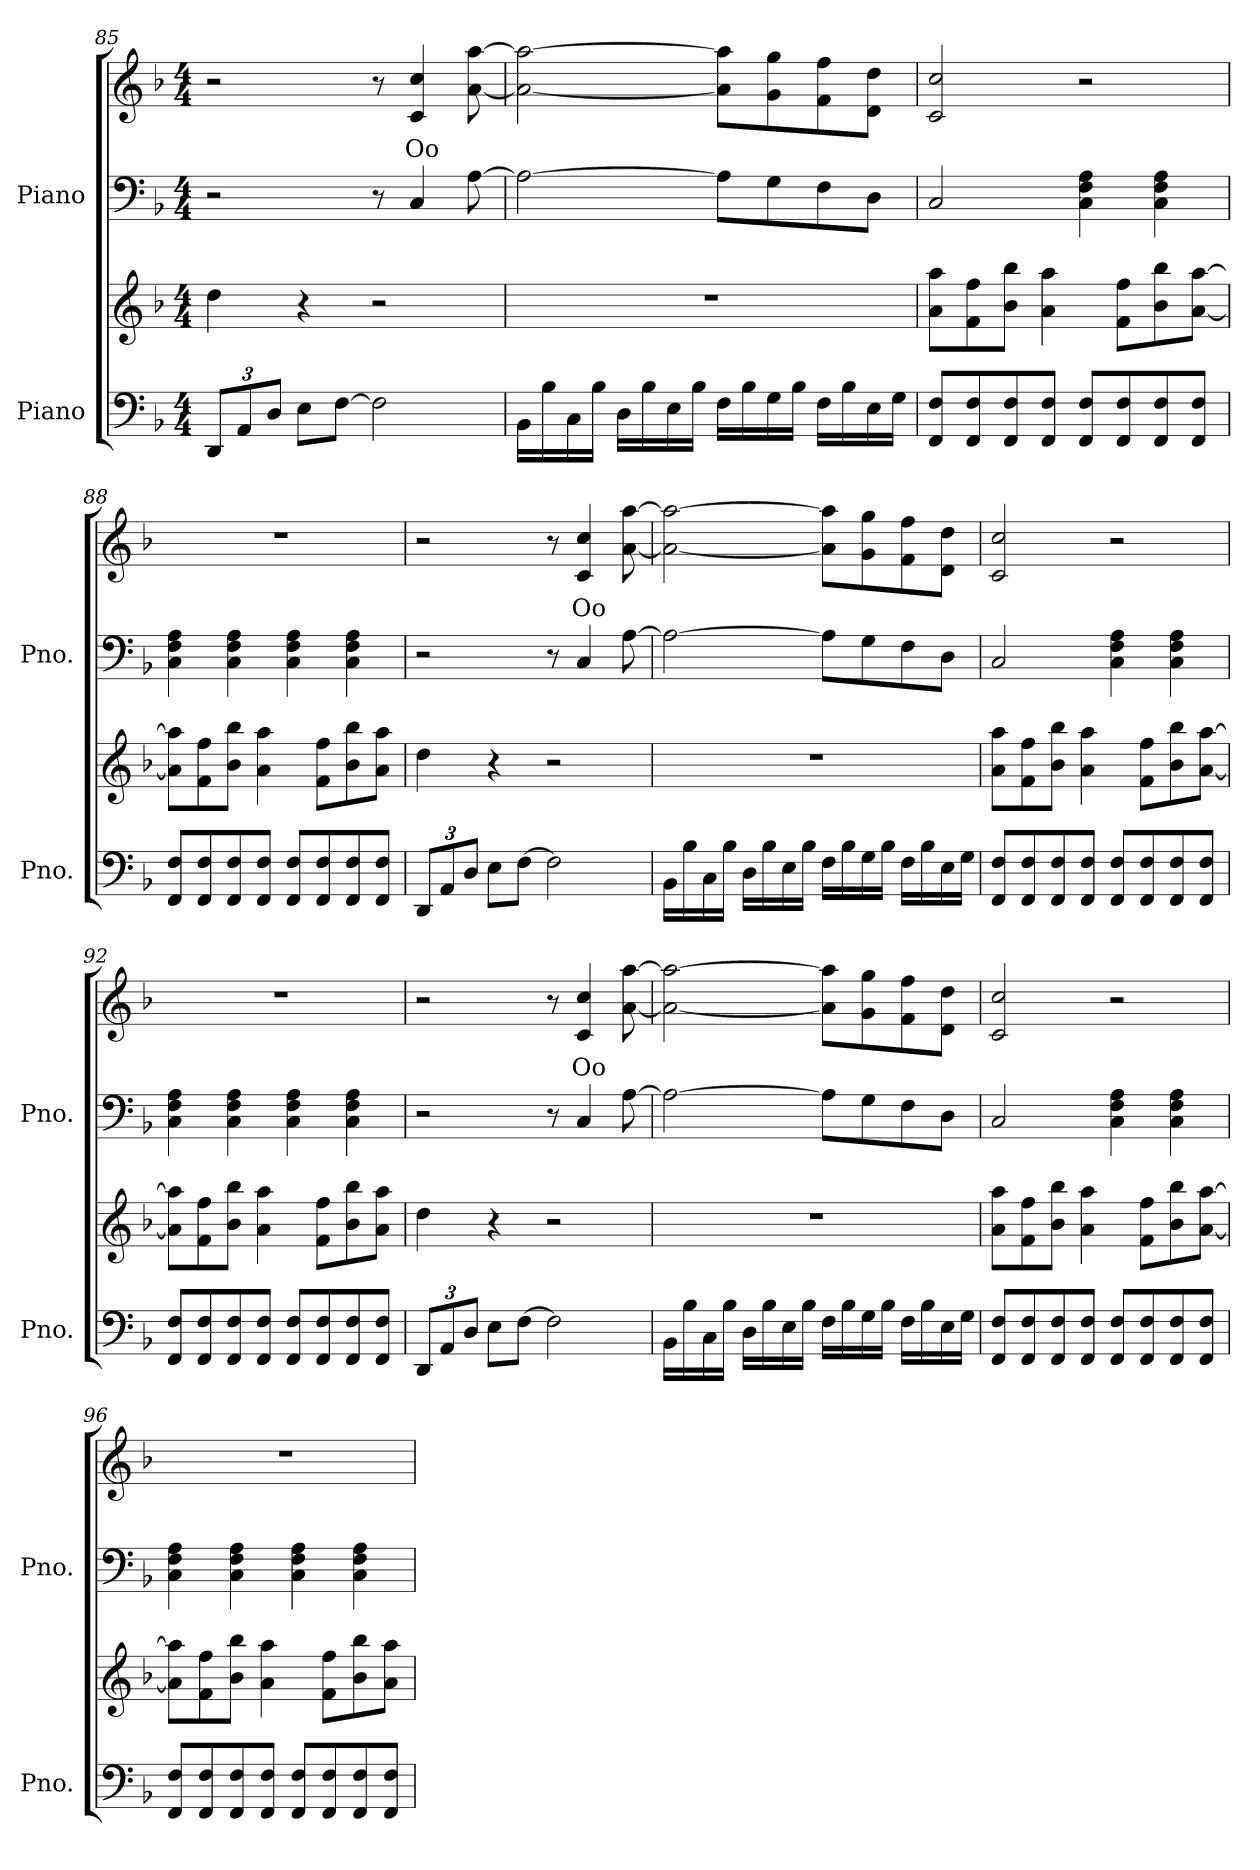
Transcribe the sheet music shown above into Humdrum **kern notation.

**kern	**kern	**kern	**kern	**text
*part2	*part2	*part1	*part1	*part1
*staff4	*staff3	*staff2	*staff1	*staff1
*I"Piano	*	*I"Piano	*	*
*I'Pno.	*	*I'Pno.	*	*
*clefF4	*clefG2	*clefF4	*clefG2	*
*k[b-]	*k[b-]	*k[b-]	*k[b-]	*
*M4/4	*M4/4	*M4/4	*M4/4	*
*Xbrackettup	*	*	*	*
=85	=85	=85	=85	=85
12DD/L	4dd\	2r	2r	.
12AA/	.	.	.	.
12D/J	.	.	.	.
8E\L	4r	.	.	.
[8F\J	.	.	.	.
2F\]	2r	8r	8r	.
.	.	4C/	4c/ 4cc/	Oo
.	.	[8A\	[8a\ [8aa\	.
!!LO:LB:g=z
=86	=86	=86	=86	=86
16BB-\LL	1r	2A\_	2a\_ 2aa\_	.
16B-\	.	.	.	.
16C\	.	.	.	.
16B-\JJ	.	.	.	.
16D\LL	.	.	.	.
16B-\	.	.	.	.
16E\	.	.	.	.
16B-\JJ	.	.	.	.
16F\LL	.	8A\L]	8a\] 8aa\]L	.
16B-\	.	.	.	.
16G\	.	8G\	8g\ 8gg\	.
16B-\JJ	.	.	.	.
16F\LL	.	8F\	8f\ 8ff\	.
16B-\	.	.	.	.
16E\	.	8D\J	8d\ 8dd\J	.
16G\JJ	.	.	.	.
=87	=87	=87	=87	=87
8FF/ 8F/L	8a\ 8aa\L	2C/	2c/ 2cc/	.
8FF/ 8F/	8f\ 8ff\	.	.	.
8FF/ 8F/	8b-\ 8bb-\J	.	.	.
8FF/ 8F/J	4a\ 4aa\	.	.	.
8FF/ 8F/L	.	4C\ 4F\ 4A\	2r	.
8FF/ 8F/	8f\ 8ff\L	.	.	.
8FF/ 8F/	8b-\ 8bb-\	4C\ 4F\ 4A\	.	.
8FF/ 8F/J	[8a\ [8aa\J	.	.	.
=88	=88	=88	=88	=88
8FF/ 8F/L	8a\] 8aa\]L	4C\ 4F\ 4A\	1r	.
8FF/ 8F/	8f\ 8ff\	.	.	.
8FF/ 8F/	8b-\ 8bb-\J	4C\ 4F\ 4A\	.	.
8FF/ 8F/J	4a\ 4aa\	.	.	.
8FF/ 8F/L	.	4C\ 4F\ 4A\	.	.
8FF/ 8F/	8f\ 8ff\L	.	.	.
8FF/ 8F/	8b-\ 8bb-\	4C\ 4F\ 4A\	.	.
8FF/ 8F/J	8a\ 8aa\J	.	.	.
=89	=89	=89	=89	=89
12DD/L	4dd\	2r	2r	.
12AA/	.	.	.	.
12D/J	.	.	.	.
8E\L	4r	.	.	.
[8F\J	.	.	.	.
2F\]	2r	8r	8r	.
.	.	4C/	4c/ 4cc/	Oo
.	.	[8A\	[8a\ [8aa\	.
=90	=90	=90	=90	=90
16BB-\LL	1r	2A\_	2a\_ 2aa\_	.
16B-\	.	.	.	.
16C\	.	.	.	.
16B-\JJ	.	.	.	.
16D\LL	.	.	.	.
16B-\	.	.	.	.
16E\	.	.	.	.
16B-\JJ	.	.	.	.
16F\LL	.	8A\L]	8a\] 8aa\]L	.
16B-\	.	.	.	.
16G\	.	8G\	8g\ 8gg\	.
16B-\JJ	.	.	.	.
16F\LL	.	8F\	8f\ 8ff\	.
16B-\	.	.	.	.
16E\	.	8D\J	8d\ 8dd\J	.
16G\JJ	.	.	.	.
!!LO:PB:g=z
=91	=91	=91	=91	=91
8FF/ 8F/L	8a\ 8aa\L	2C/	2c/ 2cc/	.
8FF/ 8F/	8f\ 8ff\	.	.	.
8FF/ 8F/	8b-\ 8bb-\J	.	.	.
8FF/ 8F/J	4a\ 4aa\	.	.	.
8FF/ 8F/L	.	4C\ 4F\ 4A\	2r	.
8FF/ 8F/	8f\ 8ff\L	.	.	.
8FF/ 8F/	8b-\ 8bb-\	4C\ 4F\ 4A\	.	.
8FF/ 8F/J	[8a\ [8aa\J	.	.	.
=92	=92	=92	=92	=92
8FF/ 8F/L	8a\] 8aa\]L	4C\ 4F\ 4A\	1r	.
8FF/ 8F/	8f\ 8ff\	.	.	.
8FF/ 8F/	8b-\ 8bb-\J	4C\ 4F\ 4A\	.	.
8FF/ 8F/J	4a\ 4aa\	.	.	.
8FF/ 8F/L	.	4C\ 4F\ 4A\	.	.
8FF/ 8F/	8f\ 8ff\L	.	.	.
8FF/ 8F/	8b-\ 8bb-\	4C\ 4F\ 4A\	.	.
8FF/ 8F/J	8a\ 8aa\J	.	.	.
=93	=93	=93	=93	=93
12DD/L	4dd\	2r	2r	.
12AA/	.	.	.	.
12D/J	.	.	.	.
8E\L	4r	.	.	.
[8F\J	.	.	.	.
2F\]	2r	8r	8r	.
.	.	4C/	4c/ 4cc/	Oo
.	.	[8A\	[8a\ [8aa\	.
=94	=94	=94	=94	=94
16BB-\LL	1r	2A\_	2a\_ 2aa\_	.
16B-\	.	.	.	.
16C\	.	.	.	.
16B-\JJ	.	.	.	.
16D\LL	.	.	.	.
16B-\	.	.	.	.
16E\	.	.	.	.
16B-\JJ	.	.	.	.
16F\LL	.	8A\L]	8a\] 8aa\]L	.
16B-\	.	.	.	.
16G\	.	8G\	8g\ 8gg\	.
16B-\JJ	.	.	.	.
16F\LL	.	8F\	8f\ 8ff\	.
16B-\	.	.	.	.
16E\	.	8D\J	8d\ 8dd\J	.
16G\JJ	.	.	.	.
=95	=95	=95	=95	=95
8FF/ 8F/L	8a\ 8aa\L	2C/	2c/ 2cc/	.
8FF/ 8F/	8f\ 8ff\	.	.	.
8FF/ 8F/	8b-\ 8bb-\J	.	.	.
8FF/ 8F/J	4a\ 4aa\	.	.	.
8FF/ 8F/L	.	4C\ 4F\ 4A\	2r	.
8FF/ 8F/	8f\ 8ff\L	.	.	.
8FF/ 8F/	8b-\ 8bb-\	4C\ 4F\ 4A\	.	.
8FF/ 8F/J	[8a\ [8aa\J	.	.	.
!!LO:LB:g=z
=96	=96	=96	=96	=96
8FF/ 8F/L	8a\] 8aa\]L	4C\ 4F\ 4A\	1r	.
8FF/ 8F/	8f\ 8ff\	.	.	.
8FF/ 8F/	8b-\ 8bb-\J	4C\ 4F\ 4A\	.	.
8FF/ 8F/J	4a\ 4aa\	.	.	.
8FF/ 8F/L	.	4C\ 4F\ 4A\	.	.
8FF/ 8F/	8f\ 8ff\L	.	.	.
8FF/ 8F/	8b-\ 8bb-\	4C\ 4F\ 4A\	.	.
8FF/ 8F/J	8a\ 8aa\J	.	.	.
=	=	=	=	=
*-	*-	*-	*-	*-
